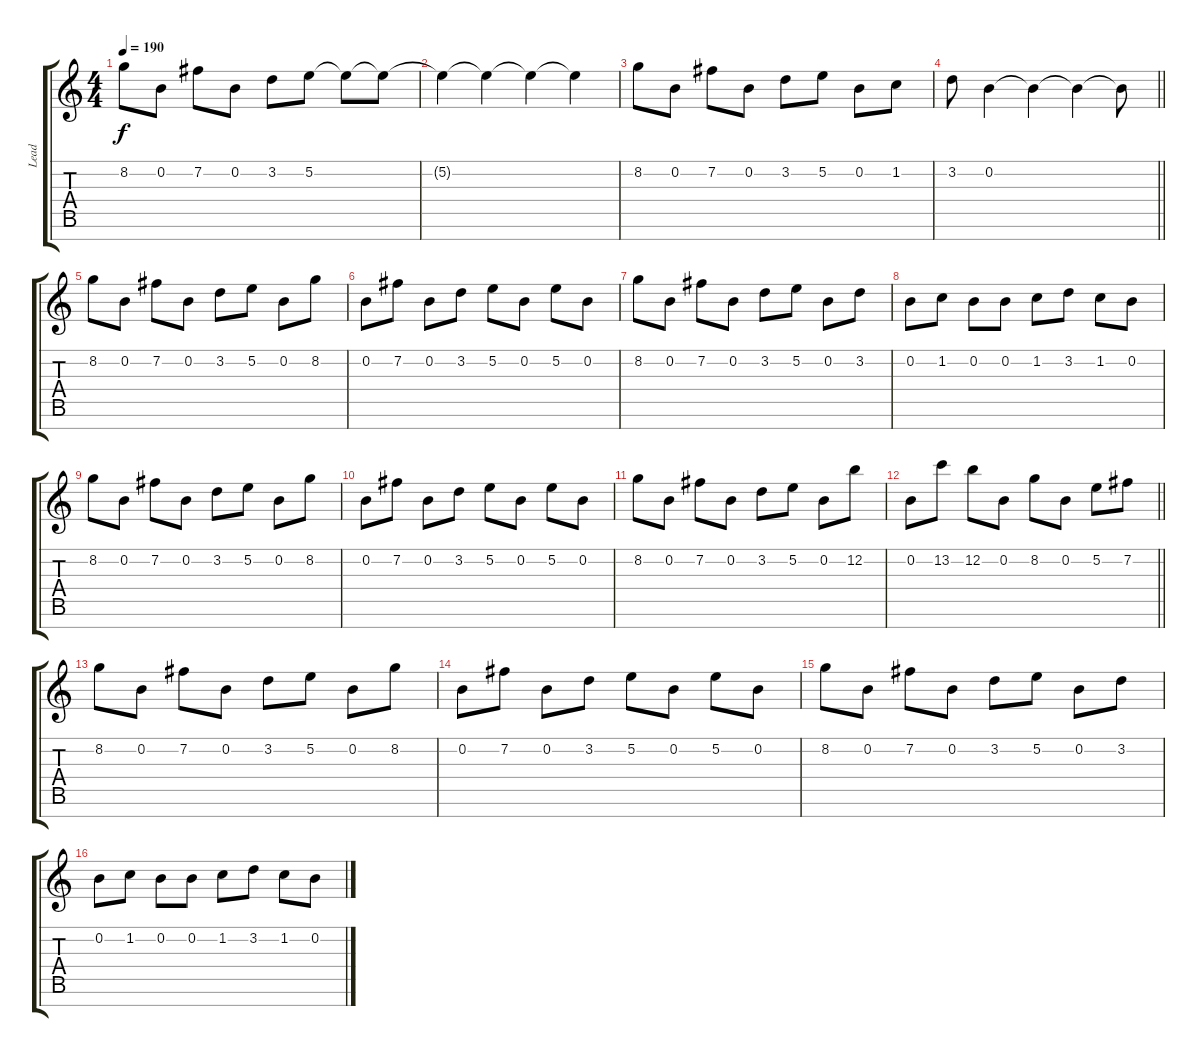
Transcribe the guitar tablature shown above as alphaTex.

\track ("Lead" "Lead") {instrument distortionguitar}
\staff {score tabs}
\tuning (E4 B3 G3 D3 A2 E2 B1) {hide}
\ts (4 4)
\tempo 190
\clef g2
\ks c
8.2.8{dy f} 0.2.8 7.2.8 0.2.8 3.2.8 5.2.8 5.2{t}.8 5.2{t}.8 |
5.2{t}.4 5.2{t}.4 5.2{t}.4 5.2{t}.4 |
8.2.8 0.2.8 7.2.8 0.2.8 3.2.8 5.2.8 0.2.8 1.2.8 |
\barLineRight lightlight
3.2.8 0.2.4 0.2{t}.4 0.2{t}.4 0.2{t}.8 |
8.2.8 0.2.8 7.2.8 0.2.8 3.2.8 5.2.8 0.2.8 8.2.8 |
0.2.8 7.2.8 0.2.8 3.2.8 5.2.8 0.2.8 5.2.8 0.2.8 |
8.2.8 0.2.8 7.2.8 0.2.8 3.2.8 5.2.8 0.2.8 3.2.8 |
0.2.8 1.2.8 0.2.8 0.2.8 1.2.8 3.2.8 1.2.8 0.2.8 |
8.2.8 0.2.8 7.2.8 0.2.8 3.2.8 5.2.8 0.2.8 8.2.8 |
0.2.8 7.2.8 0.2.8 3.2.8 5.2.8 0.2.8 5.2.8 0.2.8 |
8.2.8 0.2.8 7.2.8 0.2.8 3.2.8 5.2.8 0.2.8 12.2.8 |
\barLineRight lightlight
0.2.8 13.2.8 12.2.8 0.2.8 8.2.8 0.2.8 5.2.8 7.2.8 |
8.2.8 0.2.8 7.2.8 0.2.8 3.2.8 5.2.8 0.2.8 8.2.8 |
0.2.8 7.2.8 0.2.8 3.2.8 5.2.8 0.2.8 5.2.8 0.2.8 |
8.2.8 0.2.8 7.2.8 0.2.8 3.2.8 5.2.8 0.2.8 3.2.8 |
0.2.8 1.2.8 0.2.8 0.2.8 1.2.8 3.2.8 1.2.8 0.2.8
